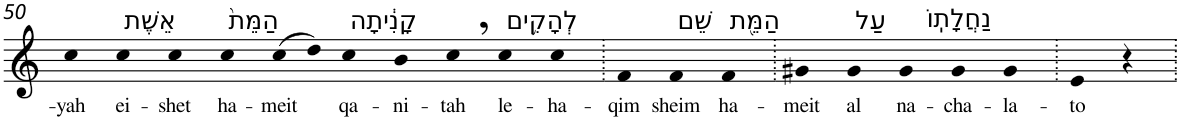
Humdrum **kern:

**kern	**text
*part1	*part1
*staff1	*staff1
*I"Piano	*
*I'Pno	*
!!LO:PB:g=z
*clefG2	*
*k[]	*
=50	=50
!	!LO:LY:b
4cc	-yah
!LO:TX:a:t=אֵשֶׁת	!
!	!LO:LY:b
4cc	ei-
!	!LO:LY:b
4cc	-shet
!LO:TX:a:t=הַמֵּת֙	!
!	!LO:LY:b
4cc	ha-
!	!LO:LY:b
(>8cc	-meit
8dd)	.
!LO:TX:a:t=קָנִ֔יתָה	!
!	!LO:LY:b
4cc	qa-
!	!LO:LY:b
4b	-ni-
!	!LO:LY:b
4cc,	-tah
!LO:TX:a:t=לְהָקִ֥ים	!
!	!LO:LY:b
4cc	le-
!	!LO:LY:b
4cc	-ha-
=51.	=51.
!	!LO:LY:b
4f	-qim
!LO:TX:a:t=שֵׁם	!
!	!LO:LY:b
4f	sheim
!LO:TX:a:t=הַמֵּ֖ת	!
!	!LO:LY:b
4f	ha-
=52.	=52.
!	!LO:LY:b
4g#X	-meit
!LO:TX:a:t=עַל	!
!	!LO:LY:b
4g#	al
!LO:TX:a:t=נַחֲלָתֽוֹ	!
!	!LO:LY:b
4g#	na-
!	!LO:LY:b
4g#	-cha-
!	!LO:LY:b
4g#	-la-
=53.	=53.
!	!LO:LY:b
4e	-to
4r	.
=.	=.
*-	*-
